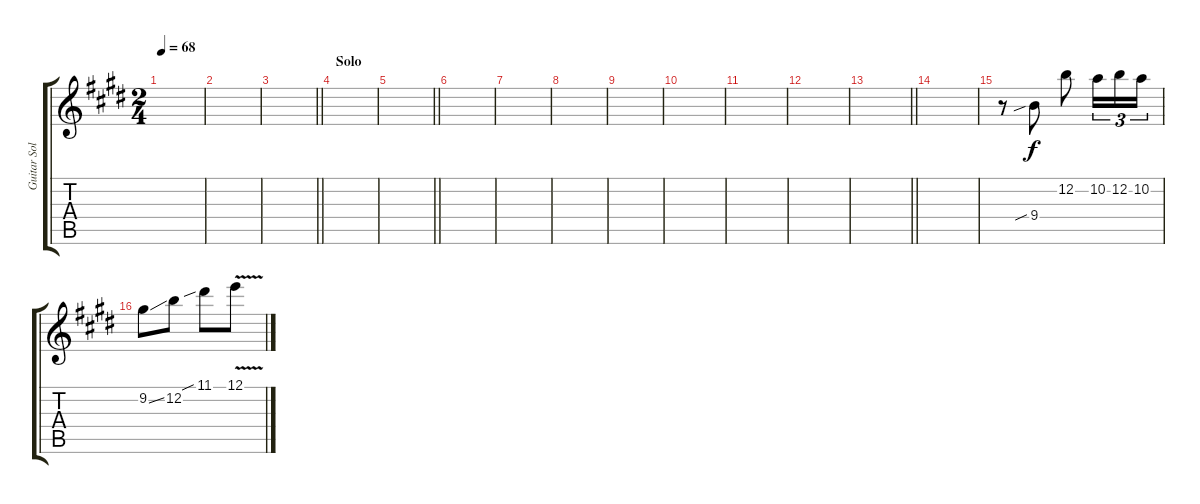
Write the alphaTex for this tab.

\track ("Guitar Solo" "Guitar Sol") {instrument distortionguitar}
\staff {score tabs}
\tuning (E4 B3 G3 D3 A2 E2) {hide}
\ts (2 4)
\tempo 68
\clef g2
\ks e
|
|
\barLineRight lightlight
|
\section ("" "Solo")
|
\barLineRight lightlight
|
|
|
|
|
|
|
|
\barLineRight lightlight
|
|
r.8 9.4{sib}.8 12.2.8 10.2.16{tu (3 2)} 12.2.16{tu (3 2)} 10.2.16{tu (3 2)} |
9.2{ss}.8 12.2.8 11.1{sib}.8 12.1{v}.8
